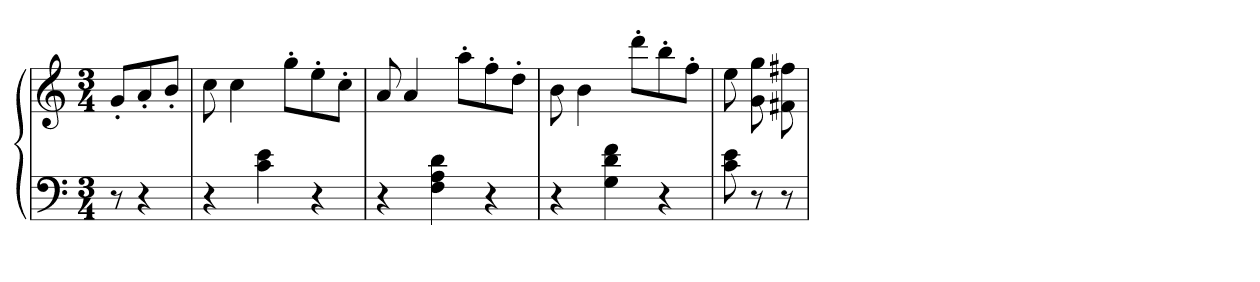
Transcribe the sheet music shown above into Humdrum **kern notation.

**kern	**kern
*part1	*part1
*staff2	*staff1
*clefF4	*clefG2
*k[]	*k[]
*C:	*C:
*M3/4	*M3/4
=	=
8r	8g'L
4r	8a'
.	8b'J
=191	=191
4r	8cc
.	4cc
4c 4e	.
.	8gg'L
4r	8ee'
.	8cc'J
=192	=192
4r	8a
.	4a
4F 4A 4d	.
.	8aa'L
4r	8ff'
.	8dd'J
=193	=193
4r	8b
.	4b
4G 4d 4f	.
.	8ddd'L
4r	8bb'
.	8ff'J
=194	=194
8c 8e	8ee
8r	8g 8gg
8r	8f#X 8ff#X
=	=
*-	*-
